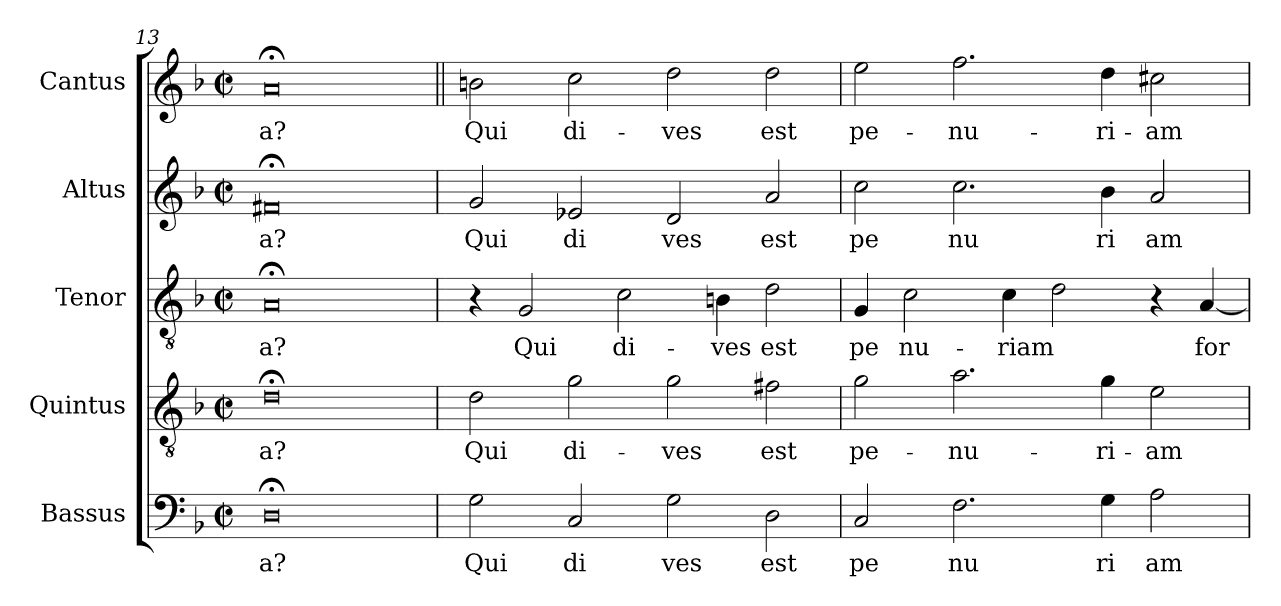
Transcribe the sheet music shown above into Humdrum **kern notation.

**kern	**text	**kern	**text	**kern	**text	**kern	**text	**kern	**text
*part5	*part5	*part4	*part4	*part3	*part3	*part2	*part2	*part1	*part1
*staff5	*staff5	*staff4	*staff4	*staff3	*staff3	*staff2	*staff2	*staff1	*staff1
*I"Bassus	*	*I"Quintus	*	*I"Tenor	*	*I"Altus	*	*I"Cantus	*
*clefF4	*	*clefGv2	*	*clefGv2	*	*clefG2	*	*clefG2	*
*k[b-]	*	*k[b-]	*	*k[b-]	*	*k[b-]	*	*k[b-]	*
*F:	*	*F:	*	*F:	*	*F:	*	*F:	*
*M2/2	*	*M2/2	*	*M2/2	*	*M2/2	*	*M2/2	*
*met(c|)	*	*met(c|)	*	*met(c|)	*	*met(c|)	*	*met(c|)	*
=13	=13	=13	=13	=13	=13	=13	=13	=13	=13
!	!LO:LY:b:cj	!	!LO:LY:b:cj	!	!LO:LY:b:cj	!	!LO:LY:b:cj	!	!LO:LY:b:cj
0D;<	a?	0d;<	-a?	0A;<	-a?	0f#X;<	a?	0a;<	-a?
=14	=14||	=14	=14||	=14	=14||	=14	=14||	=14||	=14||
!	!LO:LY:b:cj	!	!LO:LY:b:cj	!	!	!	!LO:LY:b:cj	!	!LO:LY:b:cj
2G\	Qui	2d\	Qui	4r	.	2g/	Qui	2bn\	Qui
!	!	!	!	!	!LO:LY:b:cj	!	!	!	!
.	.	.	.	2G/	Qui	.	.	.	.
!	!LO:LY:b:cj	!	!LO:LY:b:cj	!	!	!	!LO:LY:b:cj	!	!LO:LY:b:cj
2C/	di	2g\	di-	.	.	2e-X/	di	2cc\	di-
!	!	!	!	!	!LO:LY:b:cj	!	!	!	!
.	.	.	.	2c\	di-	.	.	.	.
!	!LO:LY:b:cj	!	!LO:LY:b:cj	!	!	!	!LO:LY:b:cj	!	!LO:LY:b:cj
2G\	ves	2g\	-ves	.	.	2d/	ves	2dd\	-ves
!	!	!	!	!	!LO:LY:b:cj	!	!	!	!
.	.	.	.	4Bn\	-ves	.	.	.	.
!	!LO:LY:b:cj	!	!LO:LY:b:cj	!	!LO:LY:b:cj	!	!LO:LY:b:cj	!	!LO:LY:b:cj
2D\	est	2f#X\	est	2d\	est	2a/	est	2dd\	est
=15	=15	=15	=15	=15	=15	=15	=15	=15	=15
!	!LO:LY:b:cj	!	!LO:LY:b:cj	!	!LO:LY:b:cj	!	!LO:LY:b:cj	!	!LO:LY:b:cj
2C/	pe	2g\	pe-	4G/	pe	2cc\	pe	2ee\	pe-
!	!	!	!	!	!LO:LY:b:cj	!	!	!	!
.	.	.	.	2c\	nu-	.	.	.	.
!	!LO:LY:b:cj	!	!LO:LY:b:cj	!	!	!	!LO:LY:b:cj	!	!LO:LY:b:cj
2.F\	nu	2.a\	-nu-	.	.	2.cc\	nu	2.ff\	-nu-
!	!	!	!	!	!LO:LY:b	!	!	!	!
.	.	.	.	4c\	-riam	.	.	.	.
.	.	.	.	2d\	.	.	.	.	.
!	!LO:LY:b:cj	!	!LO:LY:b:cj	!	!	!	!LO:LY:b:cj	!	!LO:LY:b:cj
4G\	ri	4g\	-ri-	.	.	4b-\	ri	4dd\	-ri-
!	!LO:LY:b:cj	!	!LO:LY:b:cj	!	!	!	!LO:LY:b:cj	!	!LO:LY:b:cj
2A\	am	2e\	-am	4r	.	2a/	am	2cc#X\	-am
!	!	!	!	!	!LO:LY:b	!	!	!	!
.	.	.	.	[<4A/	for-	.	.	.	.
=	=	=	=	=	=	=	=	=	=
*-	*-	*-	*-	*-	*-	*-	*-	*-	*-
